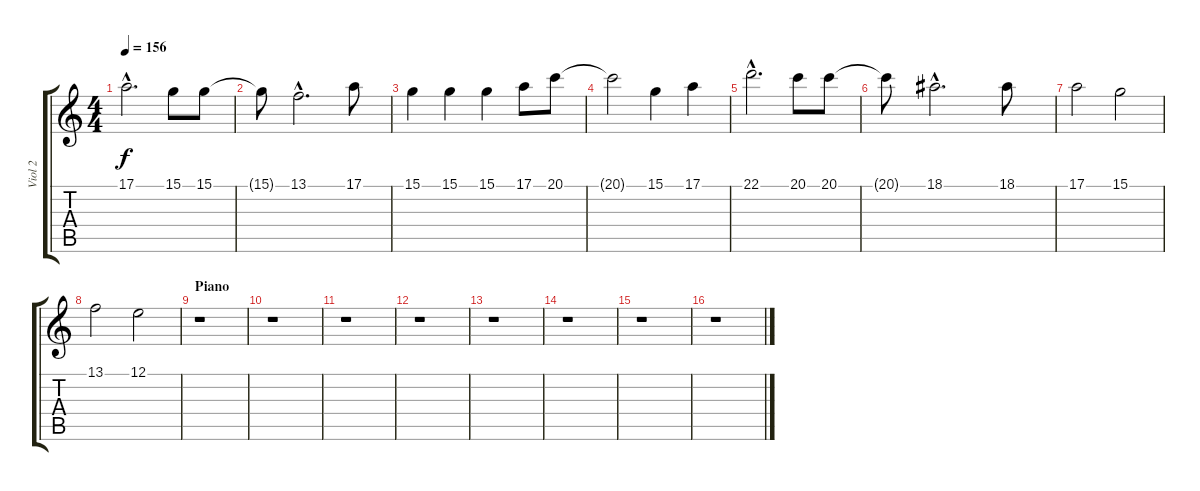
\track ("Viol 2" "Viol 2") {instrument viola}
\staff {score tabs}
\tuning (E4 B3 G3 D3 A2 E2) {hide}
\ts (4 4)
\tempo 156
\clef g2
\ks c
17.1{hac}.2{d dy f} 15.1.8 15.1.8 |
15.1{t}.8 13.1{hac}.2{d} 17.1.8 |
15.1.4 15.1.4 15.1.4 17.1.8 20.1.8 |
20.1{t}.2 15.1.4 17.1.4 |
22.1{hac}.2{d} 20.1.8 20.1.8 |
20.1{t}.8 18.1{hac}.2{d} 18.1.8 |
17.1.2 15.1.2 |
13.1.2 12.1.2 |
\section ("" "Piano")
r.1 |
r.1 |
r.1 |
r.1 |
r.1 |
r.1 |
r.1 |
r.1
